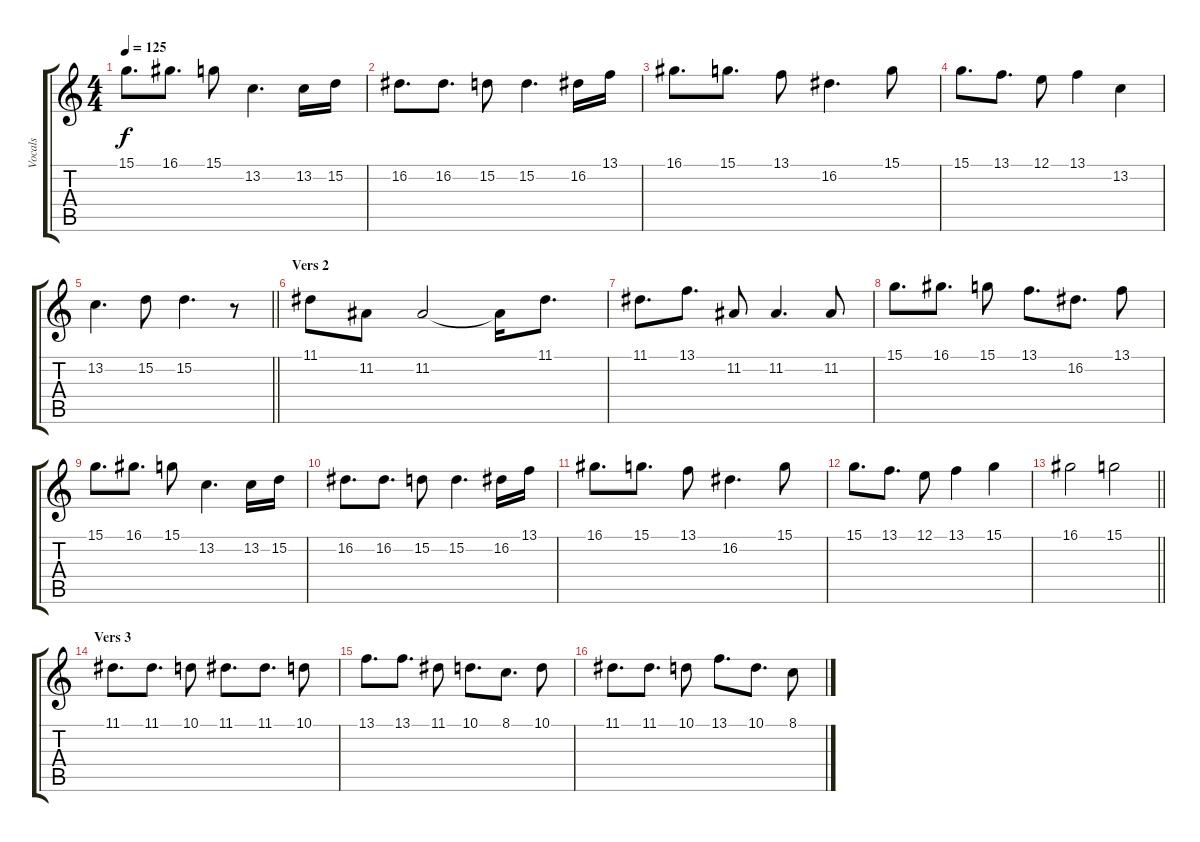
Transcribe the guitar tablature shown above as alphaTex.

\track ("Vocals" "Vocals") {instrument violin}
\staff {score tabs}
\tuning (E4 B3 G3 D3 A2 E2) {hide}
\ts (4 4)
\tempo 125
\clef g2
\ks c
15.1.8{d dy f} 16.1.8{d} 15.1.8 13.2.4{d} 13.2.16 15.2.16 |
16.2.8{d} 16.2.8{d} 15.2.8 15.2.4{d} 16.2.16 13.1.16 |
16.1.8{d} 15.1.8{d} 13.1.8 16.2.4{d} 15.1.8 |
15.1.8{d} 13.1.8{d} 12.1.8 13.1.4 13.2.4 |
\barLineRight lightlight
13.2.4{d} 15.2.8 15.2.4{d} r.8 |
\section ("" "Vers 2")
11.1.8 11.2.8 11.2.2 11.2{t}.16 11.1.8{d} |
11.1.8{d} 13.1.8{d} 11.2.8 11.2.4{d} 11.2.8 |
15.1.8{d} 16.1.8{d} 15.1.8 13.1.8{d} 16.2.8{d} 13.1.8 |
15.1.8{d} 16.1.8{d} 15.1.8 13.2.4{d} 13.2.16 15.2.16 |
16.2.8{d} 16.2.8{d} 15.2.8 15.2.4{d} 16.2.16 13.1.16 |
16.1.8{d} 15.1.8{d} 13.1.8 16.2.4{d} 15.1.8 |
15.1.8{d} 13.1.8{d} 12.1.8 13.1.4 15.1.4 |
\barLineRight lightlight
16.1.2 15.1.2 |
\section ("" "Vers 3")
11.1.8{d} 11.1.8{d} 10.1.8 11.1.8{d} 11.1.8{d} 10.1.8 |
13.1.8{d} 13.1.8{d} 11.1.8 10.1.8{d} 8.1.8{d} 10.1.8 |
11.1.8{d} 11.1.8{d} 10.1.8 13.1.8{d} 10.1.8{d} 8.1.8
